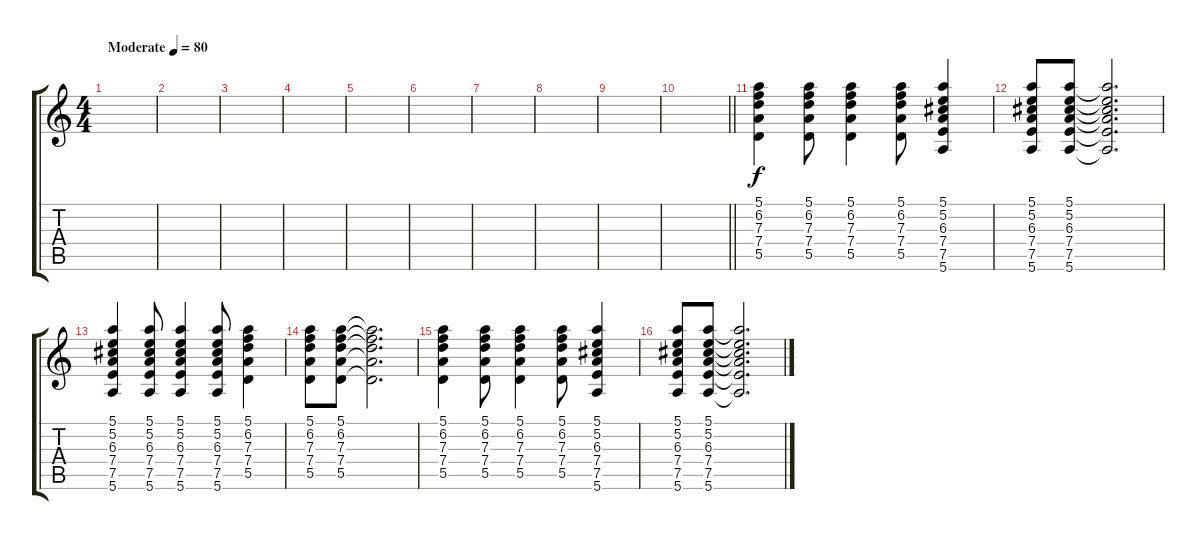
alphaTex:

\track "" {instrument acousticguitarsteel}
\staff {score tabs}
\tuning (E4 B3 G3 D3 A2 E2) {hide}
\ts (4 4)
\tempo (80 "Moderate")
\clef g2
\ks c
|
|
|
|
|
|
|
|
|
\barLineRight lightlight
|
(5.1 6.2 7.3 7.4 5.5).4 (5.1 6.2 7.3 7.4 5.5).8 (5.1 6.2 7.3 7.4 5.5).4 (5.1 6.2 7.3 7.4 5.5).8 (5.1 5.2 6.3 7.4 7.5 5.6).4 |
(5.1 5.2 6.3 7.4 7.5 5.6).8 (5.1 5.2 6.3 7.4 7.5 5.6).8 (5.1{t} 5.2{t} 6.3{t} 7.4{t} 7.5{t} 5.6{t}).2{d} |
(5.1 5.2 6.3 7.4 7.5 5.6).4 (5.1 5.2 6.3 7.4 7.5 5.6).8 (5.1 5.2 6.3 7.4 7.5 5.6).4 (5.1 5.2 6.3 7.4 7.5 5.6).8 (5.1 6.2 7.3 7.4 5.5).4 |
(5.1 6.2 7.3 7.4 5.5).8 (5.1 6.2 7.3 7.4 5.5).8 (5.1{t} 6.2{t} 7.3{t} 7.4{t} 5.5{t}).2{d} |
(5.1 6.2 7.3 7.4 5.5).4 (5.1 6.2 7.3 7.4 5.5).8 (5.1 6.2 7.3 7.4 5.5).4 (5.1 6.2 7.3 7.4 5.5).8 (5.1 5.2 6.3 7.4 7.5 5.6).4 |
(5.1 5.2 6.3 7.4 7.5 5.6).8 (5.1 5.2 6.3 7.4 7.5 5.6).8 (5.1{t} 5.2{t} 6.3{t} 7.4{t} 7.5{t} 5.6{t}).2{d}
